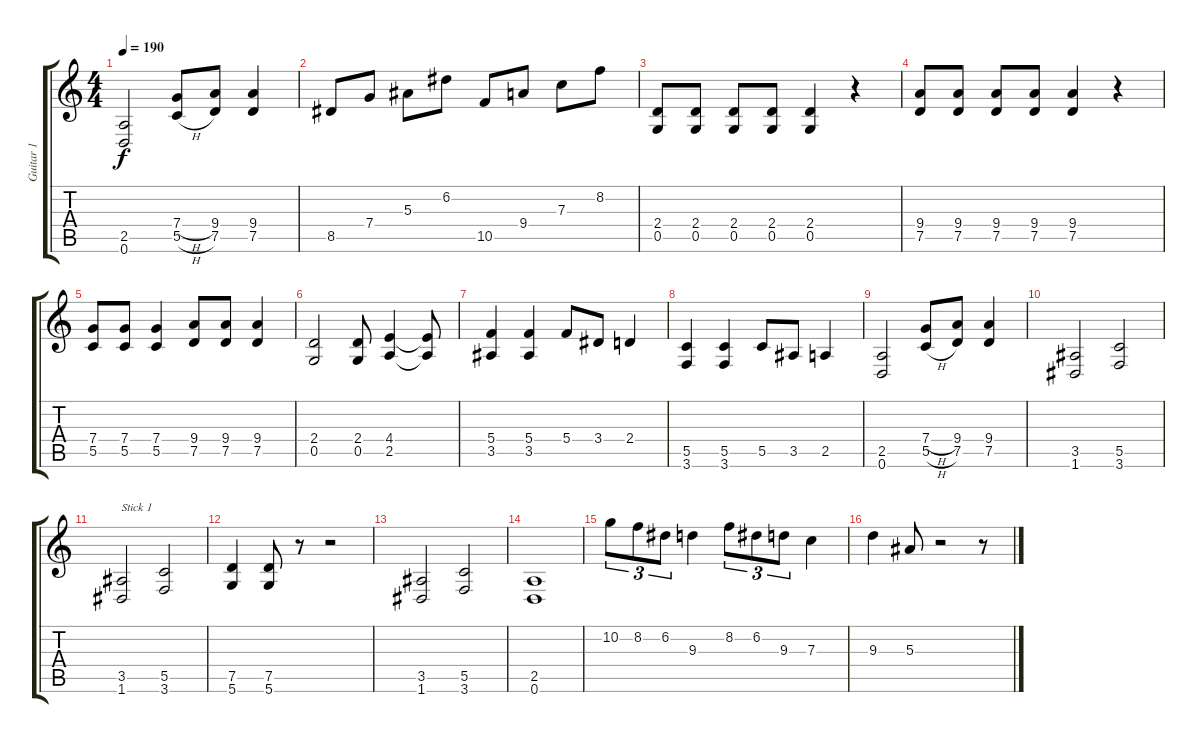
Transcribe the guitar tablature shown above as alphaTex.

\track ("Guitar 1" "Guitar 1") {instrument distortionguitar}
\staff {score tabs}
\tuning (D4 A3 F3 C3 G2 D2) {hide}
\ts (4 4)
\tempo 190
\clef g2
\ks c
(2.5 0.6).2{dy f} (7.4{h} 5.5{h}).8 (9.4 7.5).8 (9.4 7.5).4 |
8.5.8 7.4.8 5.3.8 6.2.8 10.5.8 9.4.8 7.3.8 8.2.8 |
(2.4 0.5).8 (2.4 0.5).8 (2.4 0.5).8 (2.4 0.5).8 (2.4 0.5).4 r.4 |
(9.4 7.5).8 (9.4 7.5).8 (9.4 7.5).8 (9.4 7.5).8 (9.4 7.5).4 r.4 |
(7.4 5.5).8 (7.4 5.5).8 (7.4 5.5).4 (9.4 7.5).8 (9.4 7.5).8 (9.4 7.5).4 |
(2.4 0.5).2 (2.4 0.5).8 (4.4 2.5).4 (4.4{t} 2.5{t}).8 |
(5.4 3.5).4 (5.4 3.5).4 5.4.8 3.4.8 2.4.4 |
(5.5 3.6).4 (5.5 3.6).4 5.5.8 3.5.8 2.5.4 |
(2.5 0.6).2 (7.4{h} 5.5{h}).8 (9.4 7.5).8 (9.4 7.5).4 |
(3.5 1.6).2 (5.5 3.6).2 |
(3.5 1.6).2{txt "Stick 1"} (5.5 3.6).2 |
(7.5 5.6).4 (7.5 5.6).8 r.8 r.2 |
(3.5 1.6).2 (5.5 3.6).2 |
(2.5 0.6).1 |
10.2.8{tu (3 2)} 8.2.8{tu (3 2)} 6.2.8{tu (3 2)} 9.3.4 8.2.8{tu (3 2)} 6.2.8{tu (3 2)} 9.3.8{tu (3 2)} 7.3.4 |
9.3.4 5.3.8 r.2 r.8
